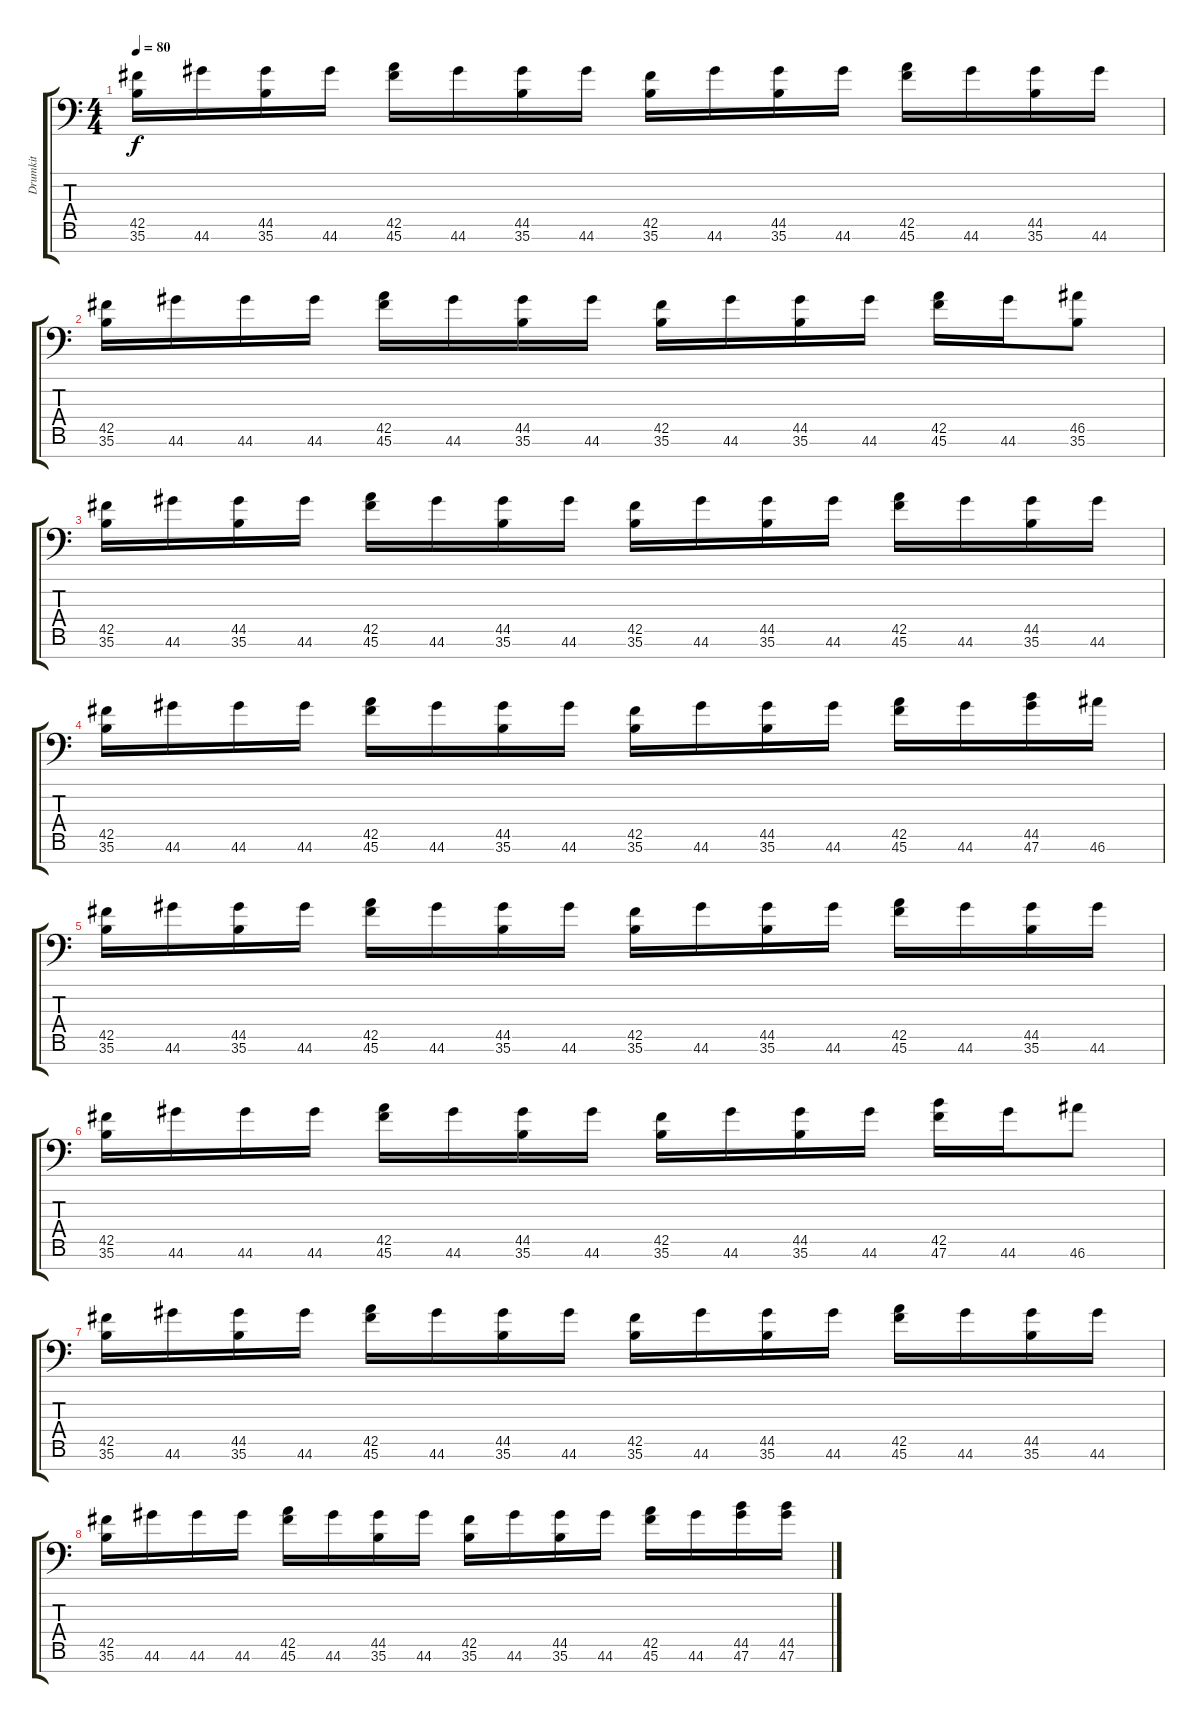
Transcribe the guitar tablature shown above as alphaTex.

\track ("Drumkit" "Drumkit") {instrument acousticgrandpiano}
\staff {score tabs}
\tuning (C-1 C-1 C-1 C-1 C-1 C-1 C-1) {hide}
\ts (4 4)
\tempo 80
\clef f4
\ks c
(42.5 35.6).16{dy f} 44.6.16 (44.5 35.6).16 44.6.16 (42.5 45.6).16 44.6.16 (44.5 35.6).16 44.6.16 (42.5 35.6).16 44.6.16 (44.5 35.6).16 44.6.16 (42.5 45.6).16 44.6.16 (44.5 35.6).16 44.6.16 |
(42.5 35.6).16 44.6.16 44.6.16 44.6.16 (42.5 45.6).16 44.6.16 (44.5 35.6).16 44.6.16 (42.5 35.6).16 44.6.16 (44.5 35.6).16 44.6.16 (42.5 45.6).16 44.6.16 (46.5 35.6).8 |
(42.5 35.6).16 44.6.16 (44.5 35.6).16 44.6.16 (42.5 45.6).16 44.6.16 (44.5 35.6).16 44.6.16 (42.5 35.6).16 44.6.16 (44.5 35.6).16 44.6.16 (42.5 45.6).16 44.6.16 (44.5 35.6).16 44.6.16 |
(42.5 35.6).16 44.6.16 44.6.16 44.6.16 (42.5 45.6).16 44.6.16 (44.5 35.6).16 44.6.16 (42.5 35.6).16 44.6.16 (44.5 35.6).16 44.6.16 (42.5 45.6).16 44.6.16 (44.5 47.6).16 46.6.16 |
(42.5 35.6).16 44.6.16 (44.5 35.6).16 44.6.16 (42.5 45.6).16 44.6.16 (44.5 35.6).16 44.6.16 (42.5 35.6).16 44.6.16 (44.5 35.6).16 44.6.16 (42.5 45.6).16 44.6.16 (44.5 35.6).16 44.6.16 |
(42.5 35.6).16 44.6.16 44.6.16 44.6.16 (42.5 45.6).16 44.6.16 (44.5 35.6).16 44.6.16 (42.5 35.6).16 44.6.16 (44.5 35.6).16 44.6.16 (42.5 47.6).16 44.6.16 46.6.8 |
(42.5 35.6).16 44.6.16 (44.5 35.6).16 44.6.16 (42.5 45.6).16 44.6.16 (44.5 35.6).16 44.6.16 (42.5 35.6).16 44.6.16 (44.5 35.6).16 44.6.16 (42.5 45.6).16 44.6.16 (44.5 35.6).16 44.6.16 |
(42.5 35.6).16 44.6.16 44.6.16 44.6.16 (42.5 45.6).16 44.6.16 (44.5 35.6).16 44.6.16 (42.5 35.6).16 44.6.16 (44.5 35.6).16 44.6.16 (42.5 45.6).16 44.6.16 (44.5 47.6).16 (44.5 47.6).16
